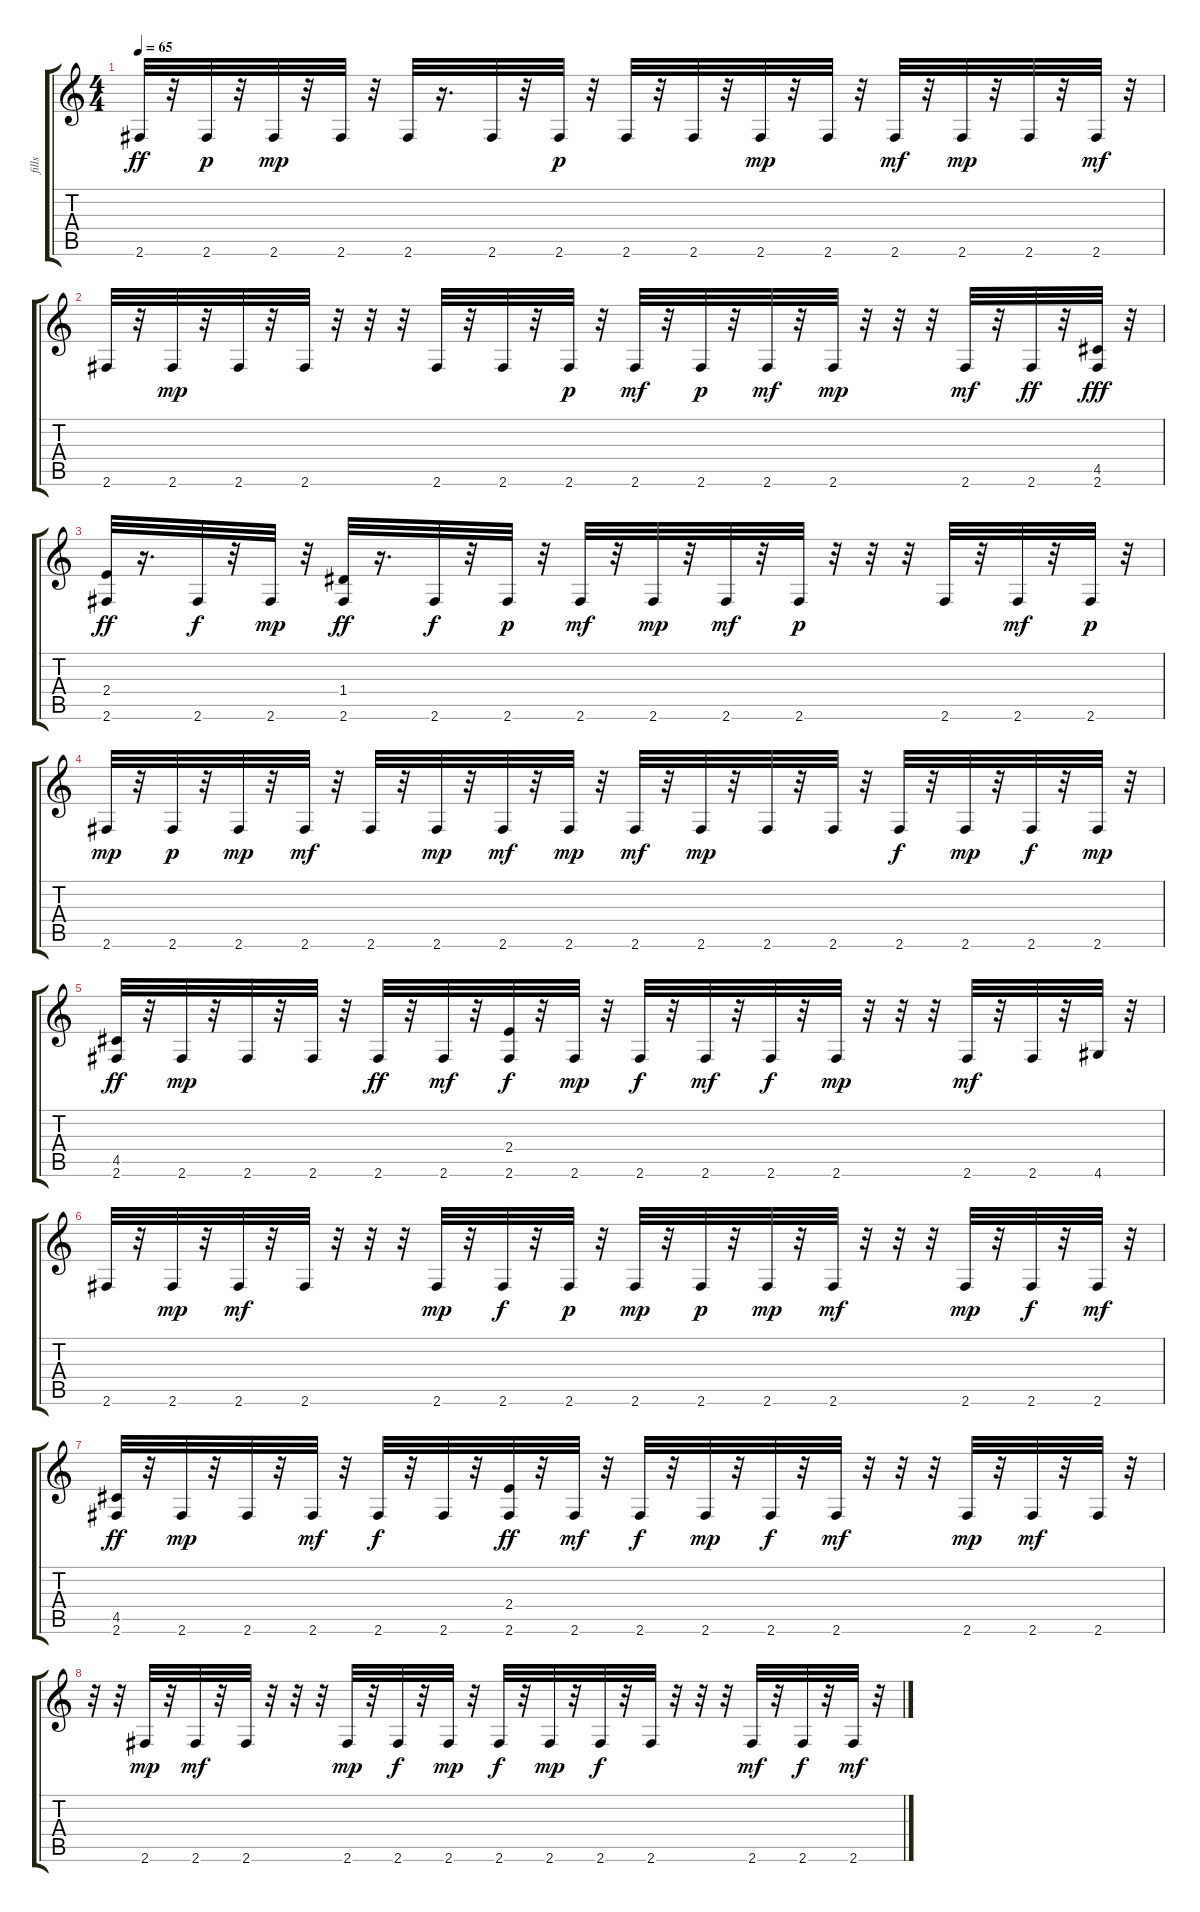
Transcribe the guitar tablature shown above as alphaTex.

\track ("fills" "fills") {instrument distortionguitar}
\staff {score tabs}
\tuning (E4 B3 G3 D3 A2 E2) {hide}
\ts (4 4)
\tempo 65
\clef g2
\ks c
2.6.32{dy ff} r.32 2.6.32{dy p} r.32 2.6.32{dy mp} r.32 2.6.32 r.32 2.6.32 r.16{d} 2.6.32 r.32 2.6.32{dy p} r.32 2.6.32 r.32 2.6.32 r.32 2.6.32{dy mp} r.32 2.6.32 r.32 2.6.32{dy mf} r.32 2.6.32{dy mp} r.32 2.6.32 r.32 2.6.32{dy mf} r.32 |
2.6.32 r.32 2.6.32{dy mp} r.32 2.6.32 r.32 2.6.32 r.32 r.32 r.32 2.6.32 r.32 2.6.32 r.32 2.6.32{dy p} r.32 2.6.32{dy mf} r.32 2.6.32{dy p} r.32 2.6.32{dy mf} r.32 2.6.32{dy mp} r.32 r.32 r.32 2.6.32{dy mf} r.32 2.6.32{dy ff} r.32 (4.5 2.6).32{dy fff} r.32 |
(2.4 2.6).32{dy ff} r.16{d} 2.6.32{dy f} r.32 2.6.32{dy mp} r.32 (1.4 2.6).32{dy ff} r.16{d} 2.6.32{dy f} r.32 2.6.32{dy p} r.32 2.6.32{dy mf} r.32 2.6.32{dy mp} r.32 2.6.32{dy mf} r.32 2.6.32{dy p} r.32 r.32 r.32 2.6.32 r.32 2.6.32{dy mf} r.32 2.6.32{dy p} r.32 |
2.6.32{dy mp} r.32 2.6.32{dy p} r.32 2.6.32{dy mp} r.32 2.6.32{dy mf} r.32 2.6.32 r.32 2.6.32{dy mp} r.32 2.6.32{dy mf} r.32 2.6.32{dy mp} r.32 2.6.32{dy mf} r.32 2.6.32{dy mp} r.32 2.6.32 r.32 2.6.32 r.32 2.6.32{dy f} r.32 2.6.32{dy mp} r.32 2.6.32{dy f} r.32 2.6.32{dy mp} r.32 |
(4.5 2.6).32{dy ff} r.32 2.6.32{dy mp} r.32 2.6.32 r.32 2.6.32 r.32 2.6.32{dy ff} r.32 2.6.32{dy mf} r.32 (2.4 2.6).32{dy f} r.32 2.6.32{dy mp} r.32 2.6.32{dy f} r.32 2.6.32{dy mf} r.32 2.6.32{dy f} r.32 2.6.32{dy mp} r.32 r.32 r.32 2.6.32{dy mf} r.32 2.6.32 r.32 4.6.32 r.32 |
2.6.32 r.32 2.6.32{dy mp} r.32 2.6.32{dy mf} r.32 2.6.32 r.32 r.32 r.32 2.6.32{dy mp} r.32 2.6.32{dy f} r.32 2.6.32{dy p} r.32 2.6.32{dy mp} r.32 2.6.32{dy p} r.32 2.6.32{dy mp} r.32 2.6.32{dy mf} r.32 r.32 r.32 2.6.32{dy mp} r.32 2.6.32{dy f} r.32 2.6.32{dy mf} r.32 |
(4.5 2.6).32{dy ff} r.32 2.6.32{dy mp} r.32 2.6.32 r.32 2.6.32{dy mf} r.32 2.6.32{dy f} r.32 2.6.32 r.32 (2.4 2.6).32{dy ff} r.32 2.6.32{dy mf} r.32 2.6.32{dy f} r.32 2.6.32{dy mp} r.32 2.6.32{dy f} r.32 2.6.32{dy mf} r.32 r.32 r.32 2.6.32{dy mp} r.32 2.6.32{dy mf} r.32 2.6.32 r.32 |
r.32 r.32 2.6.32{dy mp} r.32 2.6.32{dy mf} r.32 2.6.32 r.32 r.32 r.32 2.6.32{dy mp} r.32 2.6.32{dy f} r.32 2.6.32{dy mp} r.32 2.6.32{dy f} r.32 2.6.32{dy mp} r.32 2.6.32{dy f} r.32 2.6.32 r.32 r.32 r.32 2.6.32{dy mf} r.32 2.6.32{dy f} r.32 2.6.32{dy mf} r.32
